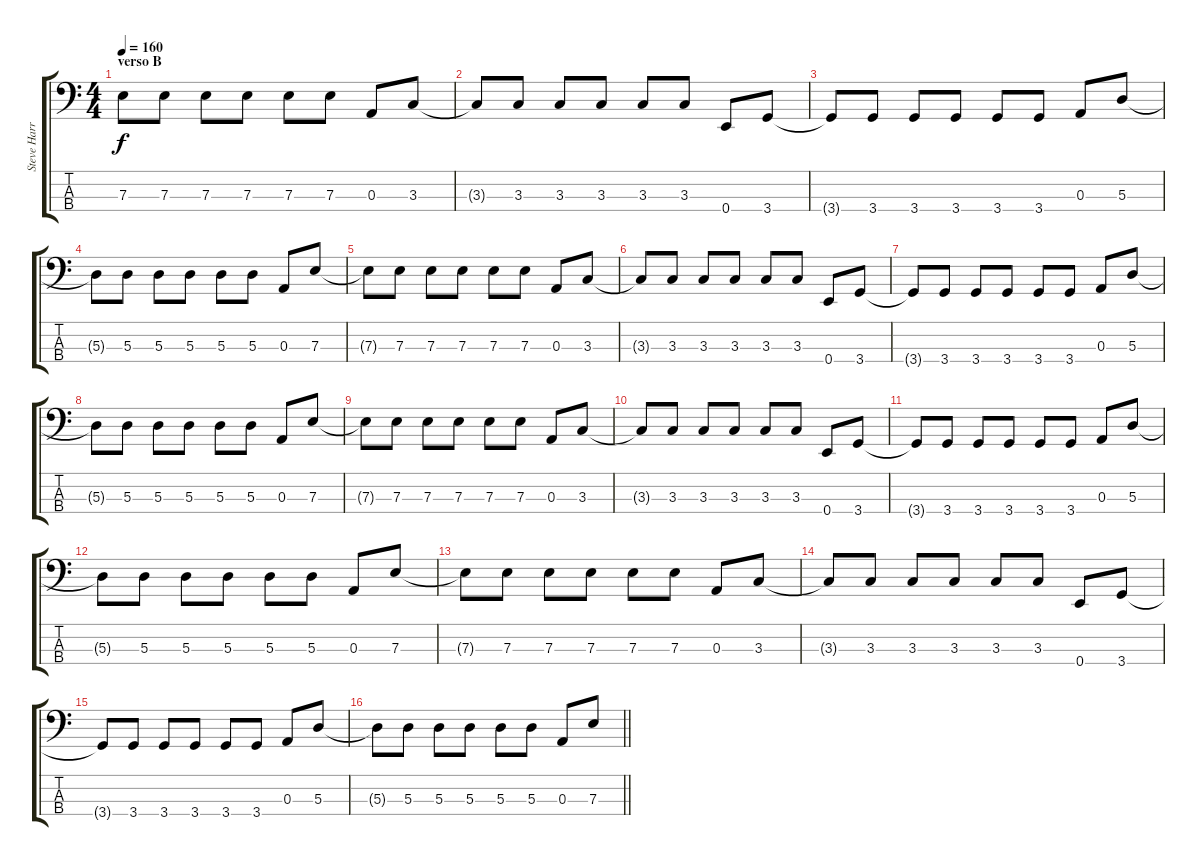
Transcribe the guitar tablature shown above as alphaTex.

\track ("Steve Harris" "Steve Harr") {instrument electricbassfinger}
\staff {score tabs}
\tuning (G2 D2 A1 E1) {hide}
\ts (4 4)
\section ("" "verso B")
\tempo 160
\clef f4
\ks c
7.3{t}.8{dy f} 7.3.8 7.3.8 7.3.8 7.3.8 7.3.8 0.3.8 3.3.8 |
3.3{t}.8 3.3.8 3.3.8 3.3.8 3.3.8 3.3.8 0.4.8 3.4.8 |
3.4{t}.8 3.4.8 3.4.8 3.4.8 3.4.8 3.4.8 0.3.8 5.3.8 |
5.3{t}.8 5.3.8 5.3.8 5.3.8 5.3.8 5.3.8 0.3.8 7.3.8 |
7.3{t}.8 7.3.8 7.3.8 7.3.8 7.3.8 7.3.8 0.3.8 3.3.8 |
3.3{t}.8 3.3.8 3.3.8 3.3.8 3.3.8 3.3.8 0.4.8 3.4.8 |
3.4{t}.8 3.4.8 3.4.8 3.4.8 3.4.8 3.4.8 0.3.8 5.3.8 |
5.3{t}.8 5.3.8 5.3.8 5.3.8 5.3.8 5.3.8 0.3.8 7.3.8 |
7.3{t}.8 7.3.8 7.3.8 7.3.8 7.3.8 7.3.8 0.3.8 3.3.8 |
3.3{t}.8 3.3.8 3.3.8 3.3.8 3.3.8 3.3.8 0.4.8 3.4.8 |
3.4{t}.8 3.4.8 3.4.8 3.4.8 3.4.8 3.4.8 0.3.8 5.3.8 |
5.3{t}.8 5.3.8 5.3.8 5.3.8 5.3.8 5.3.8 0.3.8 7.3.8 |
7.3{t}.8 7.3.8 7.3.8 7.3.8 7.3.8 7.3.8 0.3.8 3.3.8 |
3.3{t}.8 3.3.8 3.3.8 3.3.8 3.3.8 3.3.8 0.4.8 3.4.8 |
3.4{t}.8 3.4.8 3.4.8 3.4.8 3.4.8 3.4.8 0.3.8 5.3.8 |
\barLineRight lightlight
5.3{t}.8 5.3.8 5.3.8 5.3.8 5.3.8 5.3.8 0.3.8 7.3.8
